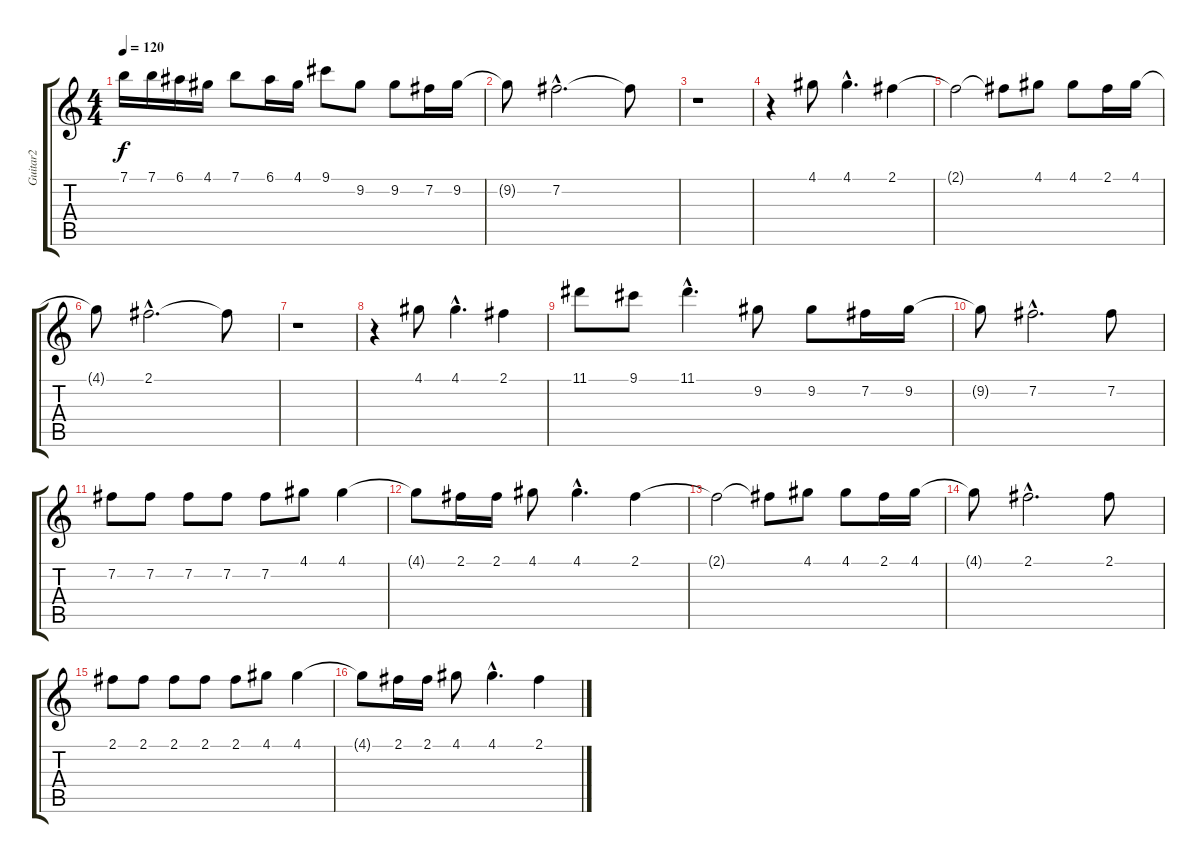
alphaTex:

\track ("Guitar2" "Guitar2") {instrument distortionguitar}
\staff {score tabs}
\tuning (E4 B3 G3 D3 A2 E2) {hide}
\ts (4 4)
\tempo 120
\clef g2
\ks c
7.1{t}.16{dy f} 7.1.16 6.1.16 4.1.16 7.1.8 6.1.16 4.1.16 9.1.8 9.2.8 9.2.8 7.2.16 9.2.16 |
9.2{t}.8 7.2{hac}.2{d} 7.2{t}.8 |
r.1 |
r.4 4.1.8 4.1{hac}.4{d} 2.1.4 |
2.1{t}.2 2.1{t}.8 4.1.8 4.1.8 2.1.16 4.1.16 |
4.1{t}.8 2.1{hac}.2{d} 2.1{t}.8 |
r.1 |
r.4 4.1.8 4.1{hac}.4{d} 2.1.4 |
11.1.8 9.1.8 11.1{hac}.4{d} 9.2.8 9.2.8 7.2.16 9.2.16 |
9.2{t}.8 7.2{hac}.2{d} 7.2.8 |
7.2.8 7.2.8 7.2.8 7.2.8 7.2.8 4.1.8 4.1.4 |
4.1{t}.8 2.1.16 2.1.16 4.1.8 4.1{hac}.4{d} 2.1.4 |
2.1{t}.2 2.1{t}.8 4.1.8 4.1.8 2.1.16 4.1.16 |
4.1{t}.8 2.1{hac}.2{d} 2.1.8 |
2.1.8 2.1.8 2.1.8 2.1.8 2.1.8 4.1.8 4.1.4 |
4.1{t}.8 2.1.16 2.1.16 4.1.8 4.1{hac}.4{d} 2.1.4
